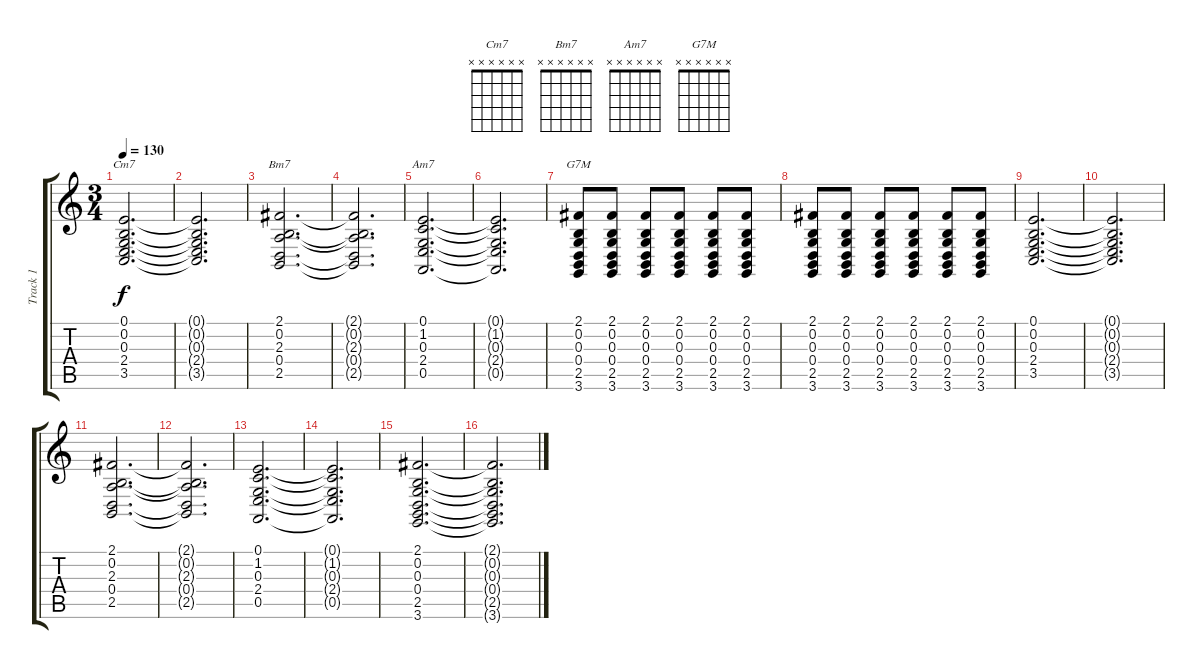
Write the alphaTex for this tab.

\track ("Track 1" "Track 1") {instrument acousticgrandpiano}
\staff {score tabs}
\tuning (E4 B3 G3 D3 A2 E2) {hide}
\chord ("Cm7" x x x x x x)
\chord ("Bm7" x x x x x x)
\chord ("Am7" x x x x x x)
\chord ("G7M" x x x x x x)
\ts (3 4)
\tempo 130
\clef g2
\ks c
(0.1 0.2 0.3 2.4 3.5).2{d ch "Cm7" dy f} |
(0.1{t} 0.2{t} 0.3{t} 2.4{t} 3.5{t}).2{d} |
(2.1 0.2 2.3 0.4 2.5).2{d ch "Bm7"} |
(2.1{t} 0.2{t} 2.3{t} 0.4{t} 2.5{t}).2{d} |
(0.1 1.2 0.3 2.4 0.5).2{d ch "Am7"} |
(0.1{t} 1.2{t} 0.3{t} 2.4{t} 0.5{t}).2{d} |
(2.1 0.2 0.3 0.4 2.5 3.6).8{ch "G7M"} (2.1 0.2 0.3 0.4 2.5 3.6).8 (2.1 0.2 0.3 0.4 2.5 3.6).8 (2.1 0.2 0.3 0.4 2.5 3.6).8 (2.1 0.2 0.3 0.4 2.5 3.6).8 (2.1 0.2 0.3 0.4 2.5 3.6).8 |
(2.1 0.2 0.3 0.4 2.5 3.6).8 (2.1 0.2 0.3 0.4 2.5 3.6).8 (2.1 0.2 0.3 0.4 2.5 3.6).8 (2.1 0.2 0.3 0.4 2.5 3.6).8 (2.1 0.2 0.3 0.4 2.5 3.6).8 (2.1 0.2 0.3 0.4 2.5 3.6).8 |
(0.1 0.2 0.3 2.4 3.5).2{d} |
(0.1{t} 0.2{t} 0.3{t} 2.4{t} 3.5{t}).2{d} |
(2.1 0.2 2.3 0.4 2.5).2{d} |
(2.1{t} 0.2{t} 2.3{t} 0.4{t} 2.5{t}).2{d} |
(0.1 1.2 0.3 2.4 0.5).2{d} |
(0.1{t} 1.2{t} 0.3{t} 2.4{t} 0.5{t}).2{d} |
(2.1 0.2 0.3 0.4 2.5 3.6).2{d} |
(2.1{t} 0.2{t} 0.3{t} 0.4{t} 2.5{t} 3.6{t}).2{d}
